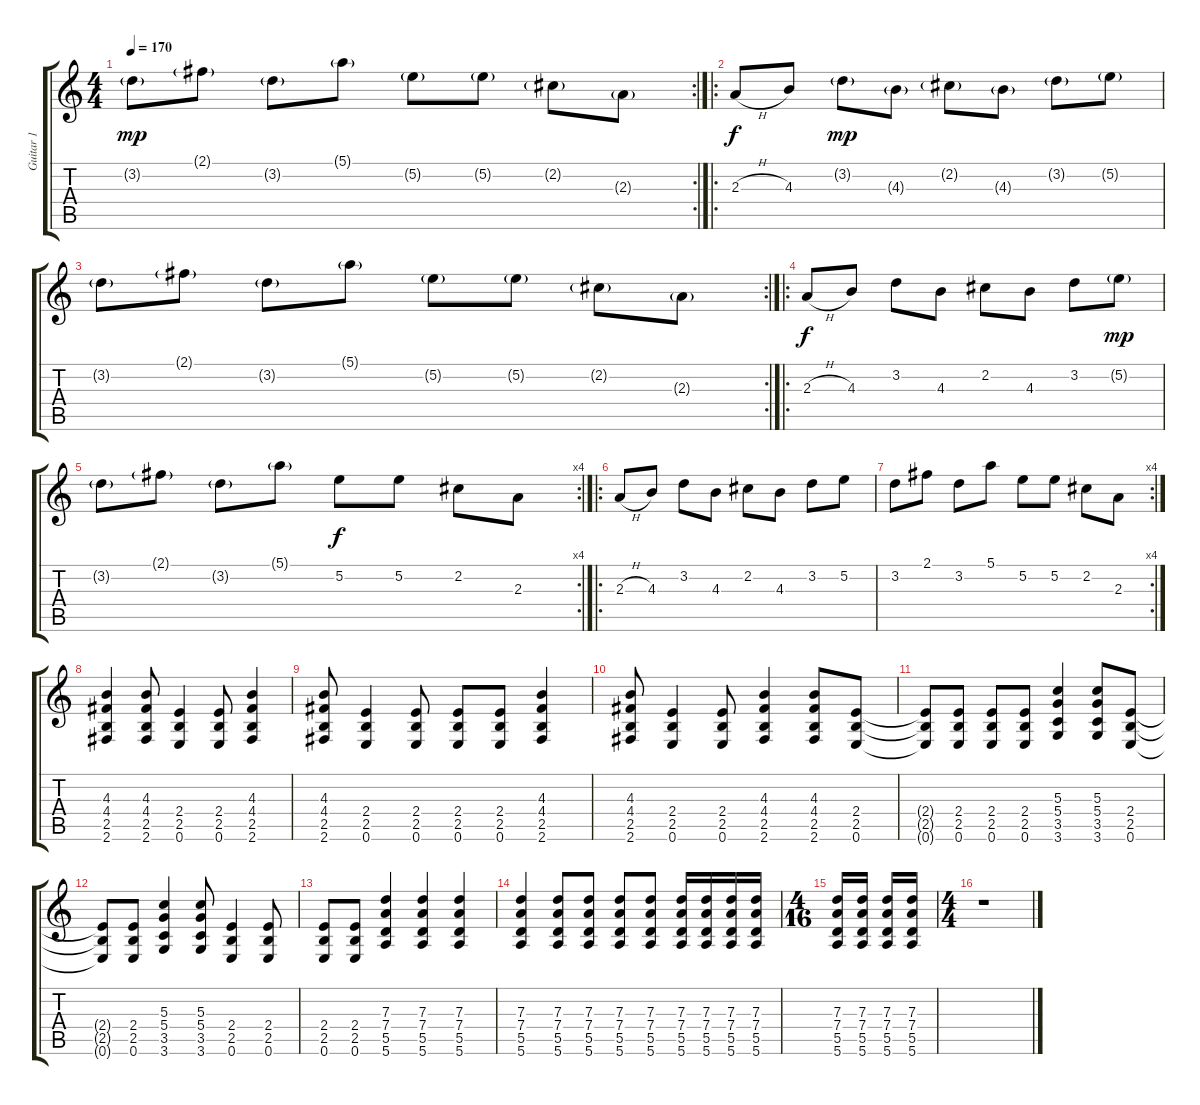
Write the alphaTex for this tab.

\track ("Guitar 1" "Guitar 1") {instrument distortionguitar}
\staff {score tabs}
\tuning (E4 B3 G3 D3 A2 E2) {hide}
\rc 2
\ts (4 4)
\tempo 170
\clef g2
\ks c
3.2{g}.8{dy mp} 2.1{g}.8 3.2{g}.8 5.1{g}.8 5.2{g}.8 5.2{g}.8 2.2{g}.8 2.3{g}.8 |
\ro
2.3{h}.8{dy f} 4.3.8 3.2{g}.8{dy mp} 4.3{g}.8 2.2{g}.8 4.3{g}.8 3.2{g}.8 5.2{g}.8 |
\rc 2
3.2{g}.8 2.1{g}.8 3.2{g}.8 5.1{g}.8 5.2{g}.8 5.2{g}.8 2.2{g}.8 2.3{g}.8 |
\ro
2.3{h}.8{dy f} 4.3.8 3.2.8 4.3.8 2.2.8 4.3.8 3.2.8 5.2{g}.8{dy mp} |
\rc 4
3.2{g}.8 2.1{g}.8 3.2{g}.8 5.1{g}.8 5.2.8{dy f} 5.2.8 2.2.8 2.3.8 |
\ro
2.3{h}.8 4.3.8 3.2.8 4.3.8 2.2.8 4.3.8 3.2.8 5.2.8 |
\rc 4
3.2.8 2.1.8 3.2.8 5.1.8 5.2.8 5.2.8 2.2.8 2.3.8 |
(4.3 4.4 2.5 2.6).4 (4.3 4.4 2.5 2.6).8 (2.4 2.5 0.6).4 (2.4 2.5 0.6).8 (4.3 4.4 2.5 2.6).4 |
(4.3 4.4 2.5 2.6).8 (2.4 2.5 0.6).4 (2.4 2.5 0.6).8 (2.4 2.5 0.6).8 (2.4 2.5 0.6).8 (4.3 4.4 2.5 2.6).4 |
(4.3 4.4 2.5 2.6).8 (2.4 2.5 0.6).4 (2.4 2.5 0.6).8 (4.3 4.4 2.5 2.6).4 (4.3 4.4 2.5 2.6).8 (2.4 2.5 0.6).8 |
(2.4{t} 2.5{t} 0.6{t}).8 (2.4 2.5 0.6).8 (2.4 2.5 0.6).8 (2.4 2.5 0.6).8 (5.3 5.4 3.5 3.6).4 (5.3 5.4 3.5 3.6).8 (2.4 2.5 0.6).8 |
(2.4{t} 2.5{t} 0.6{t}).8 (2.4 2.5 0.6).8 (5.3 5.4 3.5 3.6).4 (5.3 5.4 3.5 3.6).8 (2.4 2.5 0.6).4 (2.4 2.5 0.6).8 |
(2.4 2.5 0.6).8 (2.4 2.5 0.6).8 (7.3 7.4 5.5 5.6).4 (7.3 7.4 5.5 5.6).4 (7.3 7.4 5.5 5.6).4 |
(7.3 7.4 5.5 5.6).4 (7.3 7.4 5.5 5.6).8 (7.3 7.4 5.5 5.6).8 (7.3 7.4 5.5 5.6).8 (7.3 7.4 5.5 5.6).8 (7.3 7.4 5.5 5.6).16 (7.3 7.4 5.5 5.6).16 (7.3 7.4 5.5 5.6).16 (7.3 7.4 5.5 5.6).16 |
\ts (4 16)
(7.3 7.4 5.5 5.6).16 (7.3 7.4 5.5 5.6).16 (7.3 7.4 5.5 5.6).16 (7.3 7.4 5.5 5.6).16 |
\ts (4 4)
r.1
